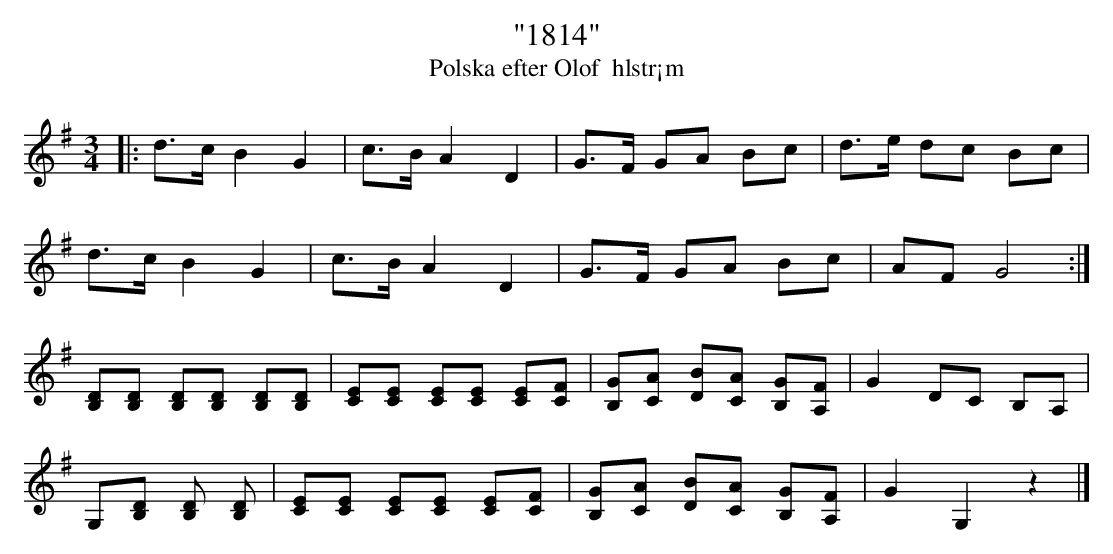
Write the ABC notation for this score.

X:1
T: "1814"
T: Polska efter Olof  hlstr¡m
M: 3/4
L: 1/16
K: G
|: d3c B4 G4 | c3B A4 D4 | G3F G2A2 B2c2 | d3e d2c2 B2c2 |
d3c B4 G4 | c3B A4 D4 | G3F G2A2 B2c2 | A2F2 G8 :|
[D2B,2][D2B,2] [D2B,2][D2B,2] [D2B,2][D2B,2] | [C2E2][C2E2] [C2E2][C2E2] [C2E2][C2F2] | [B,2G2][C2A2] [D2B2][C2A2] [B,2G2][A,2F2] | G4 D2C2 B,2A,2 |
G,2[D2B,2] [D2B,2] [D2B,2] | [C2E2][C2E2] [C2E2][C2E2] [C2E2][C2F2] | [B,2G2][C2A2] [D2B2][C2A2] [B,2G2][A,2F2] | G4 G,4 z4 |]
